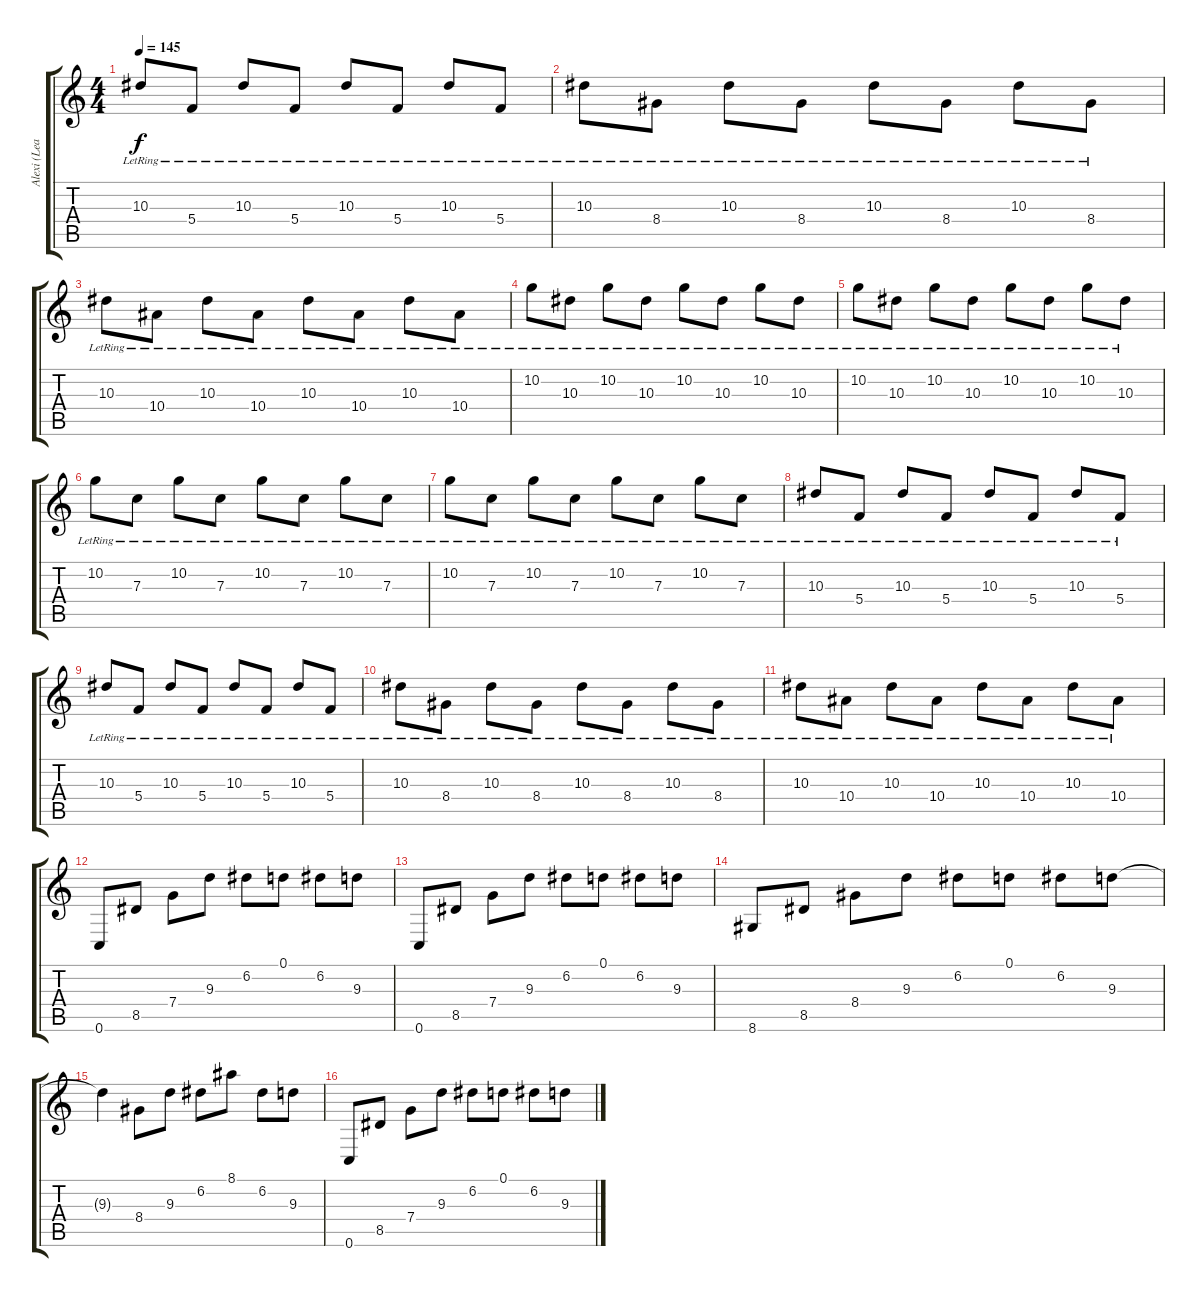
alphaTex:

\track ("Alexi (Lead + Rhythm)" "Alexi (Lea") {instrument overdrivenguitar}
\staff {score tabs}
\tuning (D4 A3 F3 C3 G2 C2) {hide}
\ts (4 4)
\tempo 145
\clef g2
\ks c
10.3{lr}.8{dy f} 5.4{lr}.8 10.3{lr}.8 5.4{lr}.8 10.3{lr}.8 5.4{lr}.8 10.3{lr}.8 5.4{lr}.8 |
10.3{lr}.8 8.4{lr}.8 10.3{lr}.8 8.4{lr}.8 10.3{lr}.8 8.4{lr}.8 10.3{lr}.8 8.4{lr}.8 |
10.3{lr}.8 10.4{lr}.8 10.3{lr}.8 10.4{lr}.8 10.3{lr}.8 10.4{lr}.8 10.3{lr}.8 10.4{lr}.8 |
10.2{lr}.8 10.3{lr}.8 10.2{lr}.8 10.3{lr}.8 10.2{lr}.8 10.3{lr}.8 10.2{lr}.8 10.3{lr}.8 |
10.2{lr}.8 10.3{lr}.8 10.2{lr}.8 10.3{lr}.8 10.2{lr}.8 10.3{lr}.8 10.2{lr}.8 10.3{lr}.8 |
10.2{lr}.8 7.3{lr}.8 10.2{lr}.8 7.3{lr}.8 10.2{lr}.8 7.3{lr}.8 10.2{lr}.8 7.3{lr}.8 |
10.2{lr}.8 7.3{lr}.8 10.2{lr}.8 7.3{lr}.8 10.2{lr}.8 7.3{lr}.8 10.2{lr}.8 7.3{lr}.8 |
10.3{lr}.8 5.4{lr}.8 10.3{lr}.8 5.4{lr}.8 10.3{lr}.8 5.4{lr}.8 10.3{lr}.8 5.4{lr}.8 |
10.3{lr}.8 5.4{lr}.8 10.3{lr}.8 5.4{lr}.8 10.3{lr}.8 5.4{lr}.8 10.3{lr}.8 5.4{lr}.8 |
10.3{lr}.8 8.4{lr}.8 10.3{lr}.8 8.4{lr}.8 10.3{lr}.8 8.4{lr}.8 10.3{lr}.8 8.4{lr}.8 |
10.3{lr}.8 10.4{lr}.8 10.3{lr}.8 10.4{lr}.8 10.3{lr}.8 10.4{lr}.8 10.3{lr}.8 10.4{lr}.8 |
0.6.8{instrument overdrivenguitar} 8.5.8 7.4.8 9.3.8 6.2.8 0.1.8 6.2.8 9.3.8 |
0.6.8 8.5.8 7.4.8 9.3.8 6.2.8 0.1.8 6.2.8 9.3.8 |
8.6.8 8.5.8 8.4.8 9.3.8 6.2.8 0.1.8 6.2.8 9.3.8 |
9.3{t}.4 8.4.8 9.3.8 6.2.8 8.1.8 6.2.8 9.3.8 |
0.6.8 8.5.8 7.4.8 9.3.8 6.2.8 0.1.8 6.2.8 9.3.8
